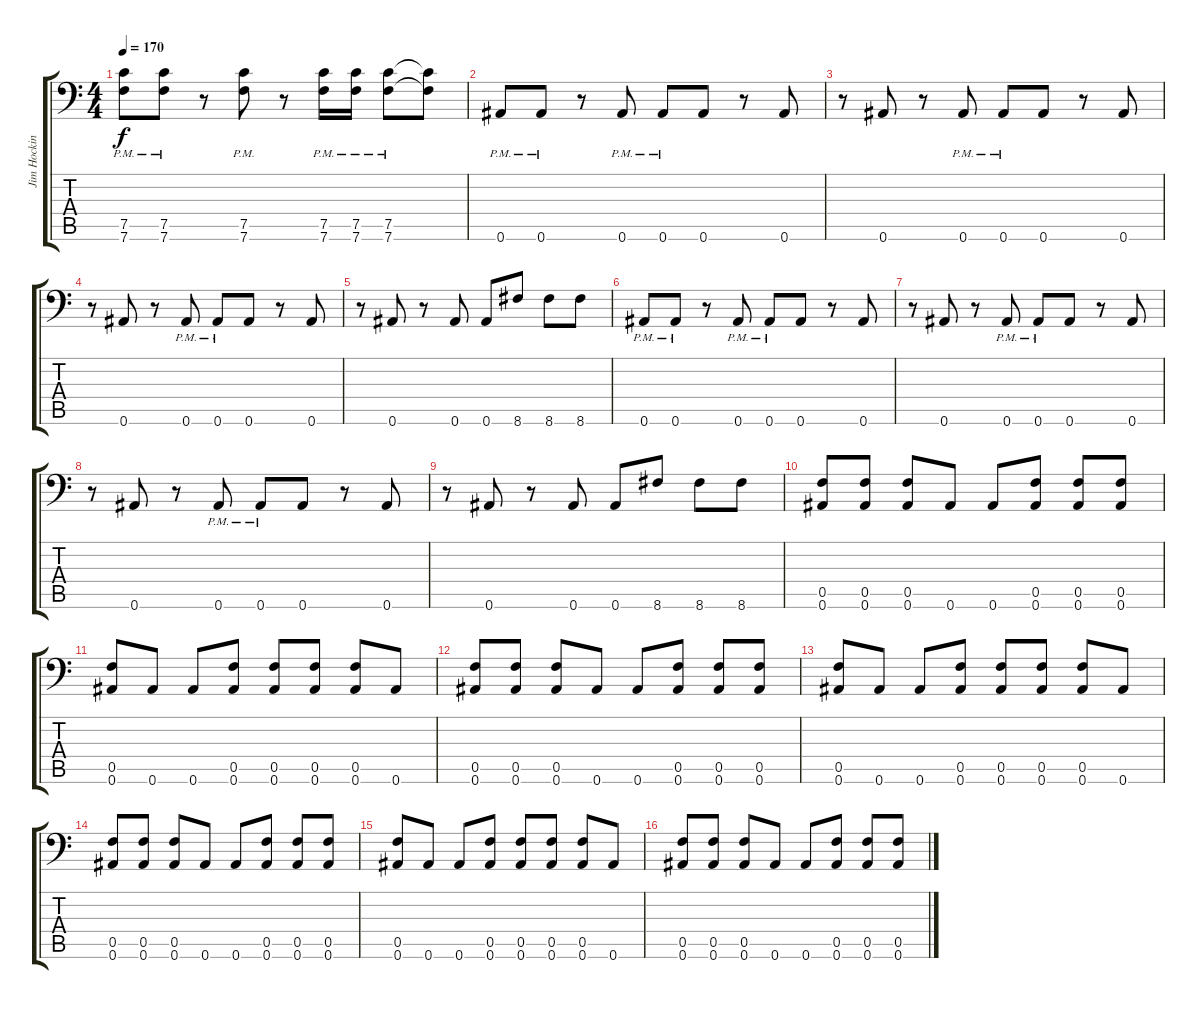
\track ("Jim Hocking - Rhythm" "Jim Hockin") {instrument overdrivenguitar}
\staff {score tabs}
\tuning (C4 G3 Eb3 Bb2 F2 Bb1) {hide}
\ts (4 4)
\tempo 170
\clef f4
\ks c
(7.5{pm} 7.6{pm}).8{dy f} (7.5{pm} 7.6{pm}).8 r.8 (7.5{pm} 7.6{pm}).8 r.8 (7.5{pm} 7.6{pm}).16 (7.5{pm} 7.6{pm}).16 (7.5{pm} 7.6{pm}).8 (7.5{t} 7.6{t}).8 |
0.6{pm}.8 0.6{pm}.8 r.8 0.6{pm}.8 0.6{pm}.8 0.6.8 r.8 0.6.8 |
r.8 0.6.8 r.8 0.6{pm}.8 0.6{pm}.8 0.6.8 r.8 0.6.8 |
r.8 0.6.8 r.8 0.6{pm}.8 0.6{pm}.8 0.6.8 r.8 0.6.8 |
r.8 0.6.8 r.8 0.6.8 0.6.8 8.6.8 8.6.8 8.6.8 |
0.6{pm}.8 0.6{pm}.8 r.8 0.6{pm}.8 0.6{pm}.8 0.6.8 r.8 0.6.8 |
r.8 0.6.8 r.8 0.6{pm}.8 0.6{pm}.8 0.6.8 r.8 0.6.8 |
r.8 0.6.8 r.8 0.6{pm}.8 0.6{pm}.8 0.6.8 r.8 0.6.8 |
r.8 0.6.8 r.8 0.6.8 0.6.8 8.6.8 8.6.8 8.6.8 |
(0.5 0.6).8 (0.5 0.6).8 (0.5 0.6).8 0.6.8 0.6.8 (0.5 0.6).8 (0.5 0.6).8 (0.5 0.6).8 |
(0.5 0.6).8 0.6.8 0.6.8 (0.5 0.6).8 (0.5 0.6).8 (0.5 0.6).8 (0.5 0.6).8 0.6.8 |
(0.5 0.6).8 (0.5 0.6).8 (0.5 0.6).8 0.6.8 0.6.8 (0.5 0.6).8 (0.5 0.6).8 (0.5 0.6).8 |
(0.5 0.6).8 0.6.8 0.6.8 (0.5 0.6).8 (0.5 0.6).8 (0.5 0.6).8 (0.5 0.6).8 0.6.8 |
(0.5 0.6).8 (0.5 0.6).8 (0.5 0.6).8 0.6.8 0.6.8 (0.5 0.6).8 (0.5 0.6).8 (0.5 0.6).8 |
(0.5 0.6).8 0.6.8 0.6.8 (0.5 0.6).8 (0.5 0.6).8 (0.5 0.6).8 (0.5 0.6).8 0.6.8 |
(0.5 0.6).8 (0.5 0.6).8 (0.5 0.6).8 0.6.8 0.6.8 (0.5 0.6).8 (0.5 0.6).8 (0.5 0.6).8
